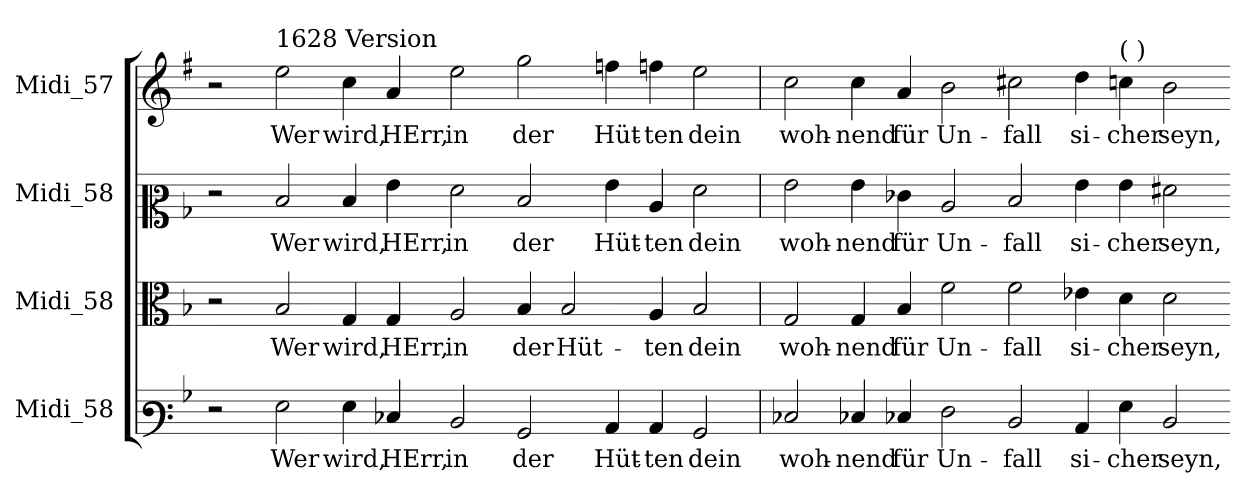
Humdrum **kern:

**kern	**text	**kern	**text	**kern	**text	**kern	**text
*part4	*part4	*part3	*part3	*part2	*part2	*part1	*part1
*staff4	*staff4	*staff3	*staff3	*staff2	*staff2	*staff1	*staff1
*I"Midi_58	*	*I"Midi_58	*	*I"Midi_58	*	*I"Midi_57	*
*clefF3	*	*clefC3	*	*clefC2	*	*clefG2	*
*	*	*	*	*	*	*ITrd1c2	*
*k[b-]	*	*k[b-]	*	*k[b-]	*	*k[b-]	*
*F:	*	*F:	*	*F:	*	*F:	*
=1	=1	=1	=1	=1	=1	=1	=1
2r	.	2r	.	2r	.	2r	.
!	!	!	!	!	!	!LO:TX:a:t=1628 Version	!
!	!LO:LY:b	!	!LO:LY:b	!	!LO:LY:b	!	!LO:LY:b
2G	Wer	2B-	Wer	2d	Wer	2dd	Wer
!	!LO:LY:b	!	!LO:LY:b	!	!LO:LY:b	!	!LO:LY:b
4G	wird,	4G	wird,	4d	wird,	4b-	wird,
!	!LO:LY:b	!	!LO:LY:b	!	!LO:LY:b	!	!LO:LY:b
4E-X	HErr,	4G	HErr,	4g	HErr,	4g	HErr,
!	!LO:LY:b	!	!LO:LY:b	!	!LO:LY:b	!	!LO:LY:b
2D	in	2A	in	2f	in	2dd	in
!	!LO:LY:b	!	!LO:LY:b	!	!LO:LY:b	!	!LO:LY:b
2BB-	der	4B-	der	2d	der	2ff	der
!	!	!	!LO:LY:b	!	!	!	!
.	.	2B-	Hüt-	.	.	.	.
!	!LO:LY:b	!	!	!	!LO:LY:b	!	!LO:LY:b
4C	Hüt-	.	.	4g	Hüt-	4ee-X	Hüt-
!	!LO:LY:b	!	!LO:LY:b	!	!LO:LY:b	!	!LO:LY:b
4C	-ten	4A	-ten	4c	-ten	4ee-X	-ten
!	!LO:LY:b	!	!LO:LY:b	!	!LO:LY:b	!	!LO:LY:b
2BB-	dein	2B-	dein	2f	dein	2dd	dein
=2	=2	=2	=2	=2	=2	=2	=2
!	!LO:LY:b	!	!LO:LY:b	!	!LO:LY:b	!	!LO:LY:b
2E-X	woh-	2G	woh-	2g	woh-	2b-	woh-
!	!LO:LY:b	!	!LO:LY:b	!	!LO:LY:b	!	!LO:LY:b
4E-X	-nend	4G	-nend	4g	-nend	4b-	-nend
!	!LO:LY:b	!	!LO:LY:b	!	!LO:LY:b	!	!LO:LY:b
4E-X	für	4B-	für	4e-X	für	4g	für
!	!LO:LY:b	!	!LO:LY:b	!	!LO:LY:b	!	!LO:LY:b
2F	Un-	2f	Un-	2c	Un-	2a	Un-
!	!LO:LY:b	!	!LO:LY:b	!	!LO:LY:b	!	!LO:LY:b
2D	-fall	2f	-fall	2d	-fall	2bn	-fall
!	!LO:LY:b	!	!LO:LY:b	!	!LO:LY:b	!	!LO:LY:b
4C	si-	4e-X	si-	4g	si-	4cc	si-
!	!	!	!	!	!	!LO:TX:a:t=(  )	!
!	!LO:LY:b	!	!LO:LY:b	!	!LO:LY:b	!	!LO:LY:b
4G	-cher	4d	-cher	4g	-cher	4b-	-cher
!	!LO:LY:b	!	!LO:LY:b	!	!LO:LY:b	!	!LO:LY:b
2D	seyn,	2d	seyn,	2f#X	seyn,	2a	seyn,
=-	=-	=-	=-	=-	=-	=-	=-
*-	*-	*-	*-	*-	*-	*-	*-
